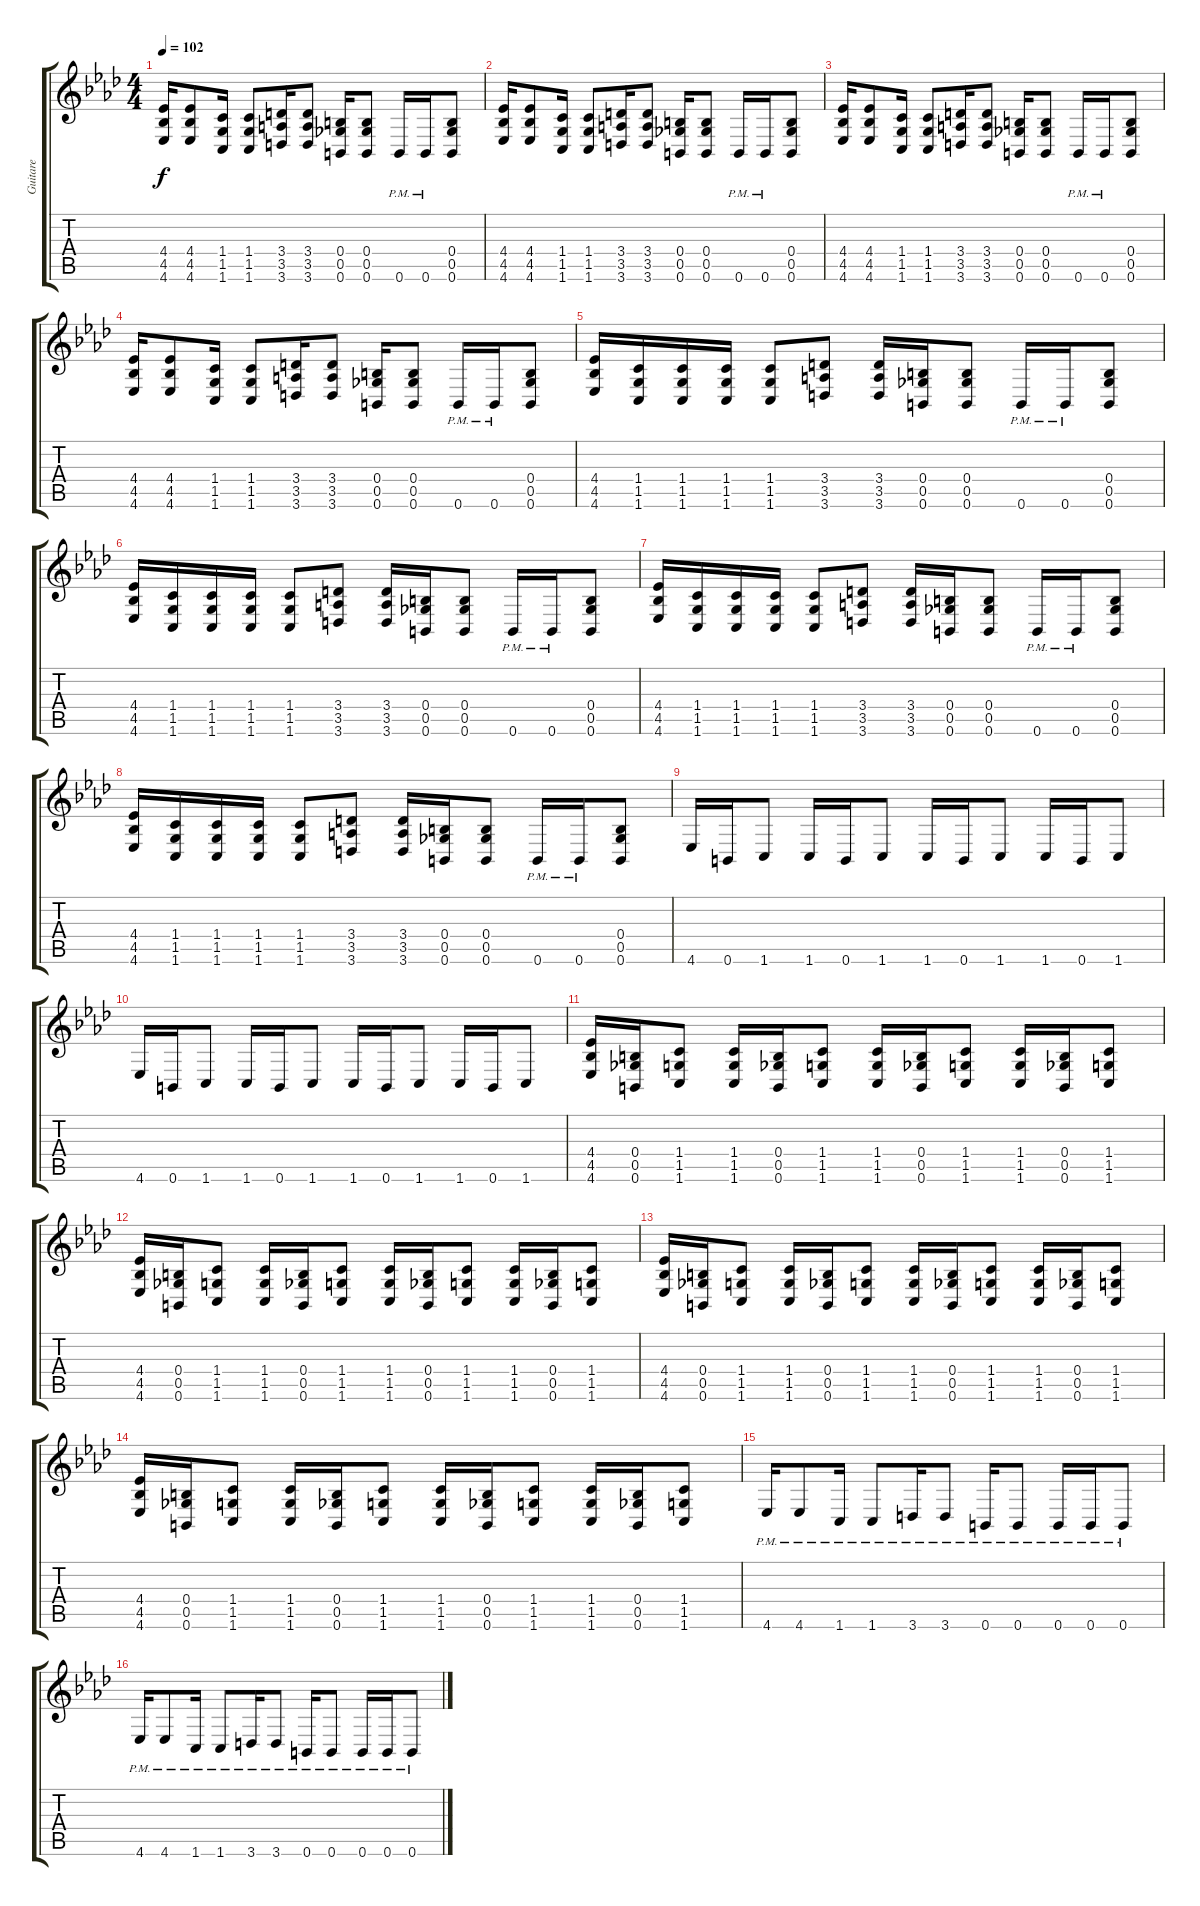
\track ("Guitare" "Guitare") {instrument overdrivenguitar}
\staff {score tabs}
\tuning (Db4 Ab3 E3 B2 Gb2 B1) {hide}
\ts (4 4)
\section ("" "")
\tempo 102
\clef g2
\ks fminor
(4.4 4.5 4.6).16{dy f} (4.4 4.5 4.6).8 (1.4 1.5 1.6).16 (1.4 1.5 1.6).8 (3.4 3.5 3.6).16 (3.4 3.5 3.6).8 (0.4 0.5 0.6).16 (0.4 0.5 0.6).8 0.6{pm}.16 0.6{pm}.16 (0.4 0.5 0.6).8 |
(4.4 4.5 4.6).16 (4.4 4.5 4.6).8 (1.4 1.5 1.6).16 (1.4 1.5 1.6).8 (3.4 3.5 3.6).16 (3.4 3.5 3.6).8 (0.4 0.5 0.6).16 (0.4 0.5 0.6).8 0.6{pm}.16 0.6{pm}.16 (0.4 0.5 0.6).8 |
(4.4 4.5 4.6).16 (4.4 4.5 4.6).8 (1.4 1.5 1.6).16 (1.4 1.5 1.6).8 (3.4 3.5 3.6).16 (3.4 3.5 3.6).8 (0.4 0.5 0.6).16 (0.4 0.5 0.6).8 0.6{pm}.16 0.6{pm}.16 (0.4 0.5 0.6).8 |
(4.4 4.5 4.6).16 (4.4 4.5 4.6).8 (1.4 1.5 1.6).16 (1.4 1.5 1.6).8 (3.4 3.5 3.6).16 (3.4 3.5 3.6).8 (0.4 0.5 0.6).16 (0.4 0.5 0.6).8 0.6{pm}.16 0.6{pm}.16 (0.4 0.5 0.6).8 |
(4.4 4.5 4.6).16 (1.4 1.5 1.6).16 (1.4 1.5 1.6).16 (1.4 1.5 1.6).16 (1.4 1.5 1.6).8 (3.4 3.5 3.6).8 (3.4 3.5 3.6).16 (0.4 0.5 0.6).16 (0.4 0.5 0.6).8 0.6{pm}.16 0.6{pm}.16 (0.4 0.5 0.6).8 |
(4.4 4.5 4.6).16 (1.4 1.5 1.6).16 (1.4 1.5 1.6).16 (1.4 1.5 1.6).16 (1.4 1.5 1.6).8 (3.4 3.5 3.6).8 (3.4 3.5 3.6).16 (0.4 0.5 0.6).16 (0.4 0.5 0.6).8 0.6{pm}.16 0.6{pm}.16 (0.4 0.5 0.6).8 |
(4.4 4.5 4.6).16 (1.4 1.5 1.6).16 (1.4 1.5 1.6).16 (1.4 1.5 1.6).16 (1.4 1.5 1.6).8 (3.4 3.5 3.6).8 (3.4 3.5 3.6).16 (0.4 0.5 0.6).16 (0.4 0.5 0.6).8 0.6{pm}.16 0.6{pm}.16 (0.4 0.5 0.6).8 |
(4.4 4.5 4.6).16 (1.4 1.5 1.6).16 (1.4 1.5 1.6).16 (1.4 1.5 1.6).16 (1.4 1.5 1.6).8 (3.4 3.5 3.6).8 (3.4 3.5 3.6).16 (0.4 0.5 0.6).16 (0.4 0.5 0.6).8 0.6{pm}.16 0.6{pm}.16 (0.4 0.5 0.6).8 |
\section ("" "")
4.6.16 0.6.16 1.6.8 1.6.16 0.6.16 1.6.8 1.6.16 0.6.16 1.6.8 1.6.16 0.6.16 1.6.8 |
4.6.16 0.6.16 1.6.8 1.6.16 0.6.16 1.6.8 1.6.16 0.6.16 1.6.8 1.6.16 0.6.16 1.6.8 |
(4.4 4.5 4.6).16 (0.4 0.5 0.6).16 (1.4 1.5 1.6).8 (1.4 1.5 1.6).16 (0.4 0.5 0.6).16 (1.4 1.5 1.6).8 (1.4 1.5 1.6).16 (0.4 0.5 0.6).16 (1.4 1.5 1.6).8 (1.4 1.5 1.6).16 (0.4 0.5 0.6).16 (1.4 1.5 1.6).8 |
(4.4 4.5 4.6).16 (0.4 0.5 0.6).16 (1.4 1.5 1.6).8 (1.4 1.5 1.6).16 (0.4 0.5 0.6).16 (1.4 1.5 1.6).8 (1.4 1.5 1.6).16 (0.4 0.5 0.6).16 (1.4 1.5 1.6).8 (1.4 1.5 1.6).16 (0.4 0.5 0.6).16 (1.4 1.5 1.6).8 |
(4.4 4.5 4.6).16 (0.4 0.5 0.6).16 (1.4 1.5 1.6).8 (1.4 1.5 1.6).16 (0.4 0.5 0.6).16 (1.4 1.5 1.6).8 (1.4 1.5 1.6).16 (0.4 0.5 0.6).16 (1.4 1.5 1.6).8 (1.4 1.5 1.6).16 (0.4 0.5 0.6).16 (1.4 1.5 1.6).8 |
(4.4 4.5 4.6).16 (0.4 0.5 0.6).16 (1.4 1.5 1.6).8 (1.4 1.5 1.6).16 (0.4 0.5 0.6).16 (1.4 1.5 1.6).8 (1.4 1.5 1.6).16 (0.4 0.5 0.6).16 (1.4 1.5 1.6).8 (1.4 1.5 1.6).16 (0.4 0.5 0.6).16 (1.4 1.5 1.6).8 |
\section ("" "")
4.6{pm}.16 4.6{pm}.8 1.6{pm}.16 1.6{pm}.8 3.6{pm}.16 3.6{pm}.8 0.6{pm}.16 0.6{pm}.8 0.6{pm}.16 0.6{pm}.16 0.6{pm}.8 |
4.6{pm}.16 4.6{pm}.8 1.6{pm}.16 1.6{pm}.8 3.6{pm}.16 3.6{pm}.8 0.6{pm}.16 0.6{pm}.8 0.6{pm}.16 0.6{pm}.16 0.6{pm}.8
